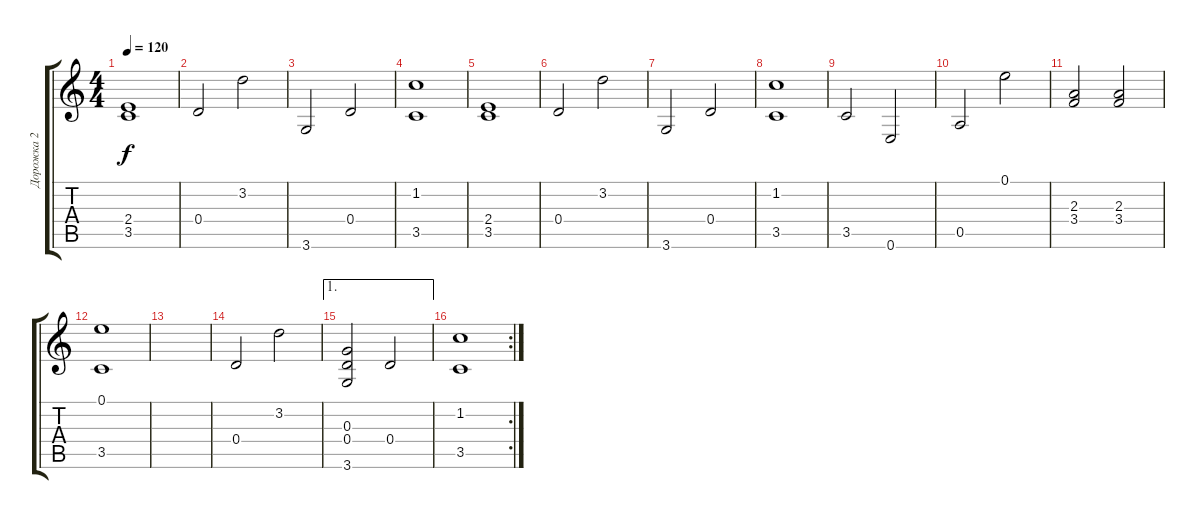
\track ("Дорожка 2" "Дорожка 2") {instrument acousticguitarnylon}
\staff {score tabs}
\tuning (E4 B3 G3 D3 A2 E2) {hide}
\ts (4 4)
\tempo 120
\clef g2
\ks c
(2.4 3.5).1{dy f instrument acousticguitarnylon} |
0.4.2 3.2.2 |
3.6.2 0.4.2 |
(1.2 3.5).1 |
(2.4 3.5).1 |
0.4.2 3.2.2 |
3.6.2 0.4.2 |
(1.2 3.5).1 |
3.5.2 0.6.2 |
0.5.2 0.1.2 |
(2.3 3.4).2 (2.3 3.4).2 |
(0.1 3.5).1 |
|
0.4.2 3.2.2 |
\ae 1
(0.3 0.4 3.6).2 0.4.2 |
\rc 2
(1.2 3.5).1
